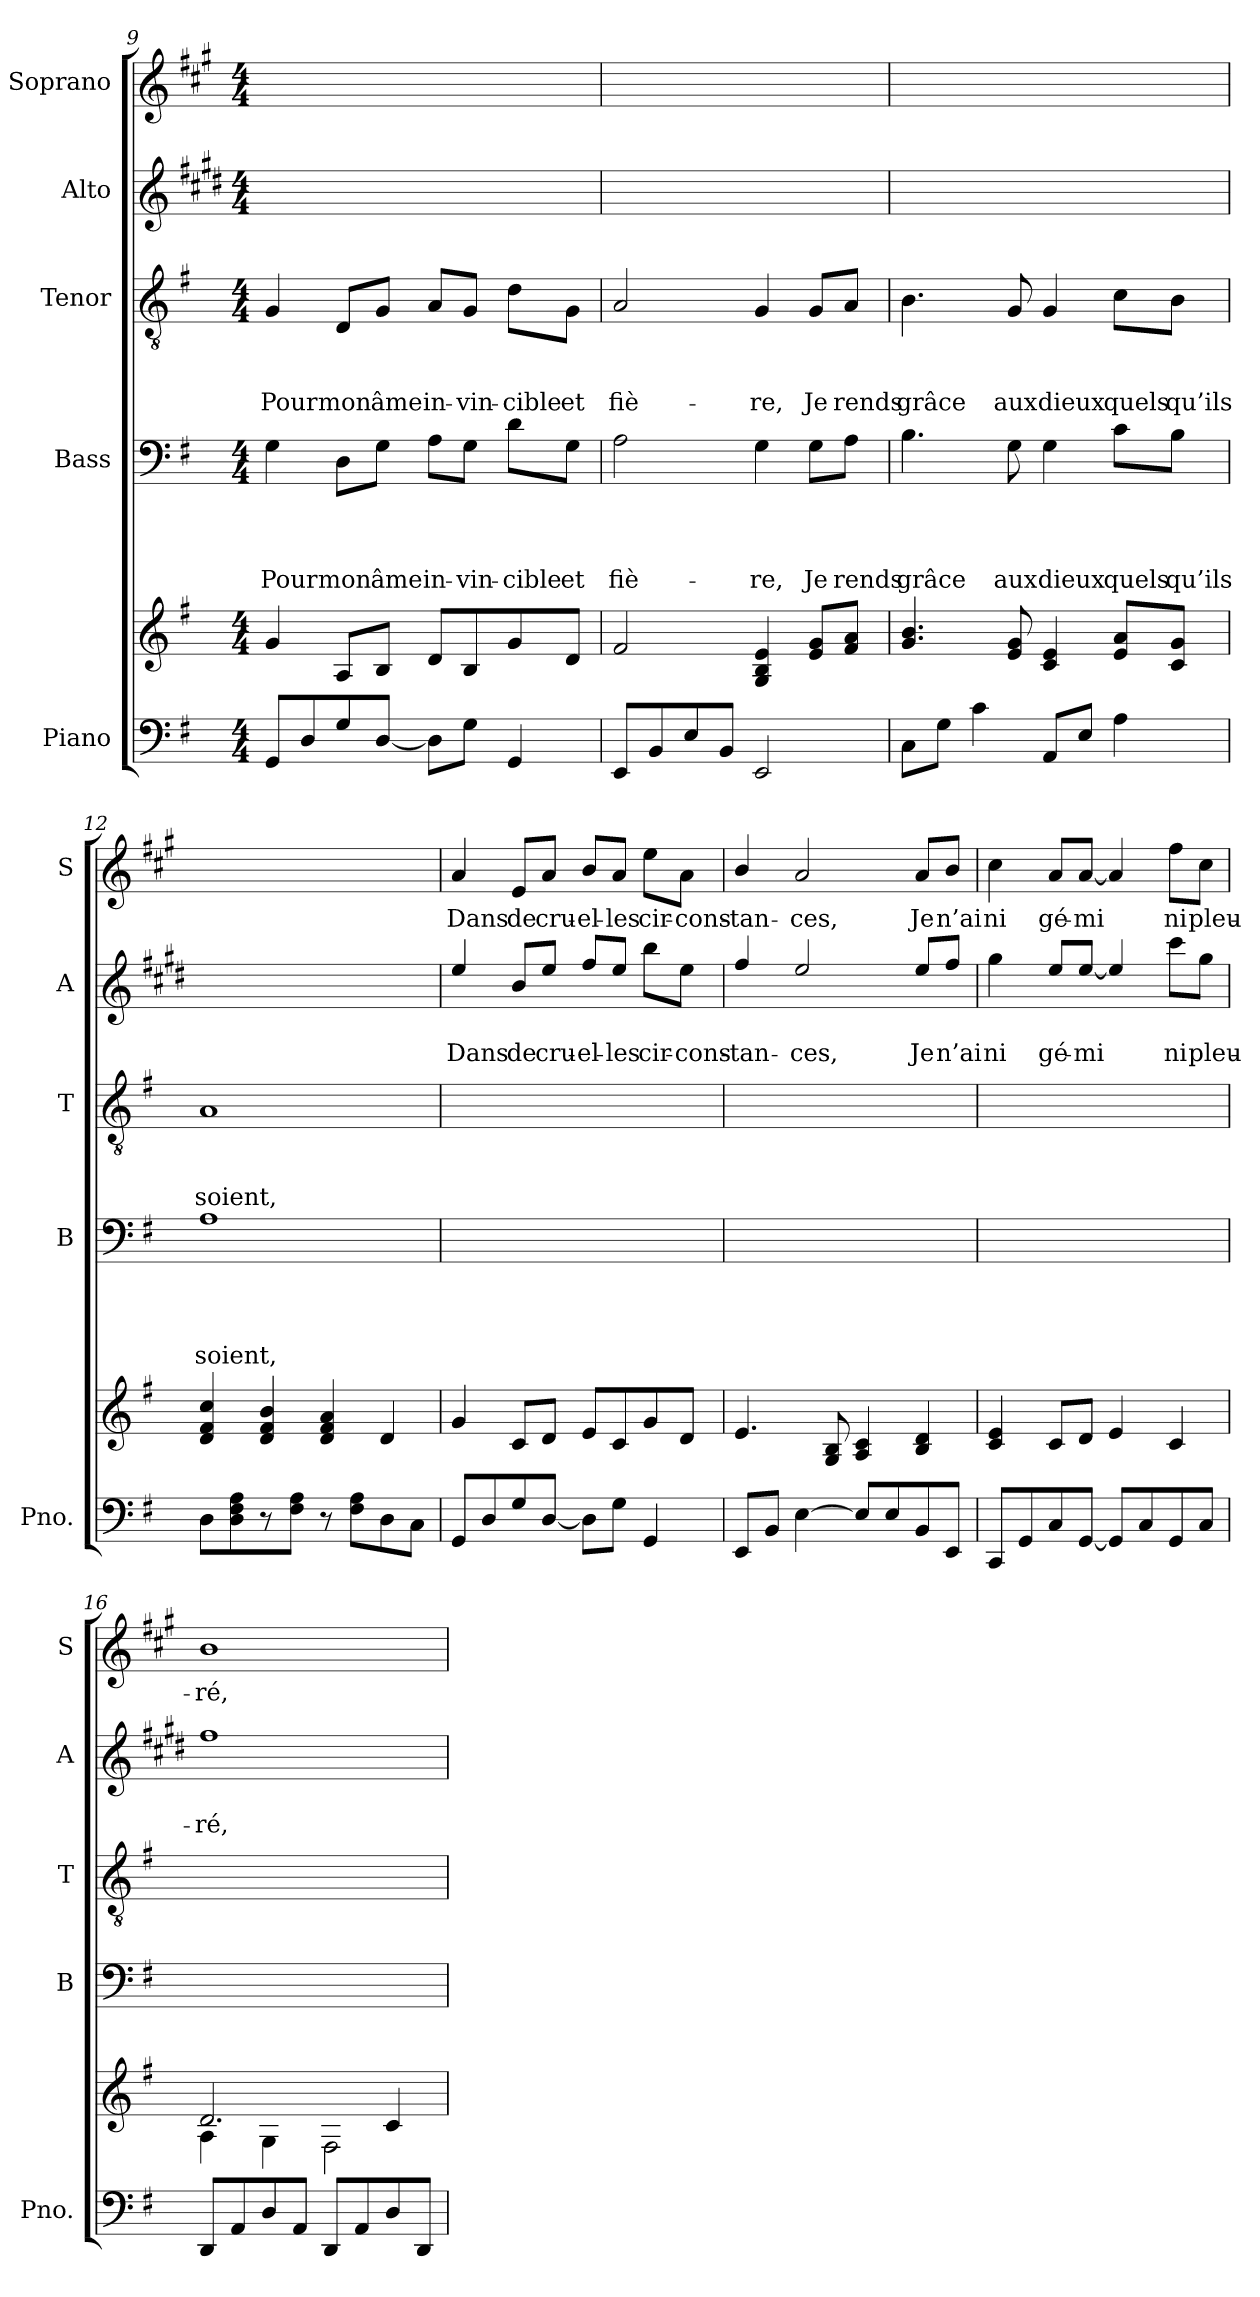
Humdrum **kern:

**kern	**kern	**kern	**text	**text	**text	**text	**kern	**text	**text	**text	**kern	**text	**text	**kern	**text
*part5	*part5	*part4	*part4	*part4	*part4	*part4	*part3	*part3	*part3	*part3	*part2	*part2	*part2	*part1	*part1
*staff6	*staff5	*staff4	*staff4	*staff4	*staff4	*staff4	*staff3	*staff3	*staff3	*staff3	*staff2	*staff2	*staff2	*staff1	*staff1
*I"Piano	*	*I"Bass	*	*	*	*	*I"Tenor	*	*	*	*I"Alto	*	*	*I"Soprano	*
*I'Pno.	*	*I'B	*	*	*	*	*I'T	*	*	*	*I'A	*	*	*I'S	*
!!LO:LB:g=z
*clefF4	*clefG2	*clefF4	*	*	*	*	*clefGv2	*	*	*	*clefG2	*	*	*clefG2	*
*	*	*	*	*	*	*	*	*	*	*	*ITrd5c9	*	*	*ITrd1c2	*
*k[f#]	*k[f#]	*k[f#]	*	*	*	*	*k[f#]	*	*	*	*k[f#]	*	*	*k[f#]	*
*G:	*G:	*G:	*	*	*	*	*G:	*	*	*	*G:	*	*	*G:	*
*M4/4	*M4/4	*M4/4	*	*	*	*	*M4/4	*	*	*	*M4/4	*	*	*M4/4	*
=9	=9	=9	=9	=9	=9	=9	=9	=9	=9	=9	=9	=9	=9	=9	=9
!	!	!	!	!	!	!LO:LY:b	!	!	!	!LO:LY:b	!	!	!	!	!
8GG/L	4g/	4G\	.	.	.	Pour	4G/	.	.	Pour	1ryy	.	.	1ryy	.
8D/	.	.	.	.	.	.	.	.	.	.	.	.	.	.	.
!	!	!	!	!	!	!LO:LY:b	!	!	!	!LO:LY:b	!	!	!	!	!
8G/	8A/L	8D\L	.	.	.	mon	8D/L	.	.	mon	.	.	.	.	.
!	!	!	!	!	!	!LO:LY:b	!	!	!	!LO:LY:b	!	!	!	!	!
[8D/J	8B/J	8G\J	.	.	.	âme	8G/J	.	.	âme	.	.	.	.	.
!	!	!	!	!	!	!LO:LY:b	!	!	!	!LO:LY:b	!	!	!	!	!
8D\L]	8d/L	8A\L	.	.	.	in-	8A/L	.	.	in-	.	.	.	.	.
!	!	!	!	!	!	!LO:LY:b	!	!	!	!LO:LY:b	!	!	!	!	!
8G\J	8B/	8G\J	.	.	.	-vin-	8G/J	.	.	-vin-	.	.	.	.	.
!	!	!	!	!	!	!LO:LY:b	!	!	!	!LO:LY:b	!	!	!	!	!
4GG/	8g/	8d\L	.	.	.	-cible	8d\L	.	.	-cible	.	.	.	.	.
!	!	!	!	!	!	!LO:LY:b	!	!	!	!LO:LY:b	!	!	!	!	!
.	8d/J	8G\J	.	.	.	et	8G\J	.	.	et	.	.	.	.	.
=10	=10	=10	=10	=10	=10	=10	=10	=10	=10	=10	=10	=10	=10	=10	=10
!	!	!	!	!	!	!LO:LY:b	!	!	!	!LO:LY:b	!	!	!	!	!
8EE/L	2f#/	2A\	.	.	.	fiè-	2A/	.	.	fiè-	1ryy	.	.	1ryy	.
8BB/	.	.	.	.	.	.	.	.	.	.	.	.	.	.	.
8E/	.	.	.	.	.	.	.	.	.	.	.	.	.	.	.
8BB/J	.	.	.	.	.	.	.	.	.	.	.	.	.	.	.
!	!	!	!	!	!	!LO:LY:b	!	!	!	!LO:LY:b	!	!	!	!	!
2EE/	4G/ 4B/ 4e/	4G\	.	.	.	-re,	4G/	.	.	-re,	.	.	.	.	.
!	!	!	!	!	!	!LO:LY:b	!	!	!	!LO:LY:b	!	!	!	!	!
.	8e/ 8g/L	8G\L	.	.	.	Je	8G/L	.	.	Je	.	.	.	.	.
!	!	!	!	!	!	!LO:LY:b	!	!	!	!LO:LY:b	!	!	!	!	!
.	8f#/ 8a/J	8A\J	.	.	.	rends	8A/J	.	.	rends	.	.	.	.	.
=11	=11	=11	=11	=11	=11	=11	=11	=11	=11	=11	=11	=11	=11	=11	=11
!	!	!	!	!	!	!LO:LY:b	!	!	!	!LO:LY:b	!	!	!	!	!
8C\L	4.g/ 4.b/	4.B\	.	.	.	grâce	4.B\	.	.	grâce	1ryy	.	.	1ryy	.
8G\J	.	.	.	.	.	.	.	.	.	.	.	.	.	.	.
4c\	.	.	.	.	.	.	.	.	.	.	.	.	.	.	.
!	!	!	!	!	!	!LO:LY:b	!	!	!	!LO:LY:b	!	!	!	!	!
.	8e/ 8g/	8G\	.	.	.	aux	8G/	.	.	aux	.	.	.	.	.
!	!	!	!	!	!	!LO:LY:b	!	!	!	!LO:LY:b	!	!	!	!	!
8AA/L	4c/ 4e/	4G\	.	.	.	dieux	4G/	.	.	dieux	.	.	.	.	.
8E/J	.	.	.	.	.	.	.	.	.	.	.	.	.	.	.
!	!	!	!	!	!	!LO:LY:b	!	!	!	!LO:LY:b	!	!	!	!	!
4A\	8e/ 8a/L	8c\L	.	.	.	quels	8c\L	.	.	quels	.	.	.	.	.
!	!	!	!	!	!	!LO:LY:b	!	!	!	!LO:LY:b	!	!	!	!	!
.	8c/ 8g/J	8B\J	.	.	.	qu’ils	8B\J	.	.	qu’ils	.	.	.	.	.
=12	=12	=12	=12	=12	=12	=12	=12	=12	=12	=12	=12	=12	=12	=12	=12
!	!	!	!	!	!	!LO:LY:b	!	!	!	!LO:LY:b	!	!	!	!	!
8D\L	4d/ 4f#/ 4cc/	1A	.	.	.	soient,	1A	.	.	soient,	1ryy	.	.	1ryy	.
8D\ 8F#\ 8A\	.	.	.	.	.	.	.	.	.	.	.	.	.	.	.
8r	4d/ 4f#/ 4b/	.	.	.	.	.	.	.	.	.	.	.	.	.	.
8F#\ 8A\J	.	.	.	.	.	.	.	.	.	.	.	.	.	.	.
8r	4d/ 4f#/ 4a/	.	.	.	.	.	.	.	.	.	.	.	.	.	.
8F#\ 8A\L	.	.	.	.	.	.	.	.	.	.	.	.	.	.	.
8D\	4d/	.	.	.	.	.	.	.	.	.	.	.	.	.	.
8C\J	.	.	.	.	.	.	.	.	.	.	.	.	.	.	.
!!LO:PB:g=z
=13	=13	=13	=13	=13	=13	=13	=13	=13	=13	=13	=13	=13	=13	=13	=13
!	!	!	!	!	!	!	!	!	!	!	!	!	!LO:LY:b	!	!LO:LY:b
8GG/L	4g/	1ryy	.	.	.	.	1ryy	.	.	.	4g/	.	Dans	4g/	Dans
8D/	.	.	.	.	.	.	.	.	.	.	.	.	.	.	.
!	!	!	!	!	!	!	!	!	!	!	!	!	!LO:LY:b	!	!LO:LY:b
8G/	8c/L	.	.	.	.	.	.	.	.	.	8d/L	.	de	8d/L	de
!	!	!	!	!	!	!	!	!	!	!	!	!	!LO:LY:b	!	!LO:LY:b
[8D/J	8d/J	.	.	.	.	.	.	.	.	.	8g/J	.	cru-	8g/J	cru-
!	!	!	!	!	!	!	!	!	!	!	!	!	!LO:LY:b	!	!LO:LY:b
8D\L]	8e/L	.	.	.	.	.	.	.	.	.	8a/L	.	-el-	8a/L	-el-
!	!	!	!	!	!	!	!	!	!	!	!	!	!LO:LY:b	!	!LO:LY:b
8G\J	8c/	.	.	.	.	.	.	.	.	.	8g/J	.	-les	8g/J	-les
!	!	!	!	!	!	!	!	!	!	!	!	!	!LO:LY:b	!	!LO:LY:b
4GG/	8g/	.	.	.	.	.	.	.	.	.	8dd\L	.	cir-	8dd\L	cir-
!	!	!	!	!	!	!	!	!	!	!	!	!	!LO:LY:b	!	!LO:LY:b
.	8d/J	.	.	.	.	.	.	.	.	.	8g\J	.	-cons-	8g\J	-cons-
=14	=14	=14	=14	=14	=14	=14	=14	=14	=14	=14	=14	=14	=14	=14	=14
!	!	!	!	!	!	!	!	!	!	!	!	!	!LO:LY:b	!	!LO:LY:b
8EE/L	4.e/	1ryy	.	.	.	.	1ryy	.	.	.	4a/	.	-tan-	4a/	-tan-
8BB/J	.	.	.	.	.	.	.	.	.	.	.	.	.	.	.
!	!	!	!	!	!	!	!	!	!	!	!	!	!LO:LY:b	!	!LO:LY:b
[4E\	.	.	.	.	.	.	.	.	.	.	2g/	.	-ces,	2g/	-ces,
.	8G/ 8B/	.	.	.	.	.	.	.	.	.	.	.	.	.	.
8E/L]	4A/ 4c/	.	.	.	.	.	.	.	.	.	.	.	.	.	.
8E/	.	.	.	.	.	.	.	.	.	.	.	.	.	.	.
!	!	!	!	!	!	!	!	!	!	!	!	!	!LO:LY:b	!	!LO:LY:b
8BB/	4B/ 4d/	.	.	.	.	.	.	.	.	.	8g/L	.	Je	8g/L	Je
!	!	!	!	!	!	!	!	!	!	!	!	!	!LO:LY:b	!	!LO:LY:b
8EE/J	.	.	.	.	.	.	.	.	.	.	8a/J	.	n’ai	8a/J	n’ai
=15	=15	=15	=15	=15	=15	=15	=15	=15	=15	=15	=15	=15	=15	=15	=15
!	!	!	!	!	!	!	!	!	!	!	!	!	!LO:LY:b	!	!LO:LY:b
8CC/L	4c/ 4e/	1ryy	.	.	.	.	1ryy	.	.	.	4b\	.	ni	4b\	ni
8GG/	.	.	.	.	.	.	.	.	.	.	.	.	.	.	.
!	!	!	!	!	!	!	!	!	!	!	!	!	!LO:LY:b	!	!LO:LY:b
8C/	8c/L	.	.	.	.	.	.	.	.	.	8g/L	.	gé-	8g/L	gé-
!	!	!	!	!	!	!	!	!	!	!	!	!	!LO:LY:b	!	!LO:LY:b
[8GG/J	8d/J	.	.	.	.	.	.	.	.	.	[8g/J	.	-mi	[8g/J	-mi
8GG/L]	4e/	.	.	.	.	.	.	.	.	.	4g/]	.	.	4g/]	.
8C/	.	.	.	.	.	.	.	.	.	.	.	.	.	.	.
!	!	!	!	!	!	!	!	!	!	!	!	!	!LO:LY:b	!	!LO:LY:b
8GG/	4c/	.	.	.	.	.	.	.	.	.	8ee\L	.	ni	8ee\L	ni
!	!	!	!	!	!	!	!	!	!	!	!	!	!LO:LY:b	!	!LO:LY:b
8C/J	.	.	.	.	.	.	.	.	.	.	8b\J	.	pleu-	8b\J	pleu-
=16	=16	=16	=16	=16	=16	=16	=16	=16	=16	=16	=16	=16	=16	=16	=16
*	*^	*	*	*	*	*	*	*	*	*	*	*	*	*	*
!	!	!	!	!	!	!	!	!	!	!	!	!	!	!LO:LY:b	!	!LO:LY:b
8DD/L	2.d/	4A\	1ryy	.	.	.	.	1ryy	.	.	.	1a	.	-ré,	1a	-ré,
8AA/	.	.	.	.	.	.	.	.	.	.	.	.	.	.	.	.
8D/	.	4G\	.	.	.	.	.	.	.	.	.	.	.	.	.	.
8AA/J	.	.	.	.	.	.	.	.	.	.	.	.	.	.	.	.
8DD/L	.	2F#\	.	.	.	.	.	.	.	.	.	.	.	.	.	.
8AA/	.	.	.	.	.	.	.	.	.	.	.	.	.	.	.	.
8D/	4c/	.	.	.	.	.	.	.	.	.	.	.	.	.	.	.
8DD/J	.	.	.	.	.	.	.	.	.	.	.	.	.	.	.	.
*	*v	*v	*	*	*	*	*	*	*	*	*	*	*	*	*	*
=	=	=	=	=	=	=	=	=	=	=	=	=	=	=	=
*-	*-	*-	*-	*-	*-	*-	*-	*-	*-	*-	*-	*-	*-	*-	*-
